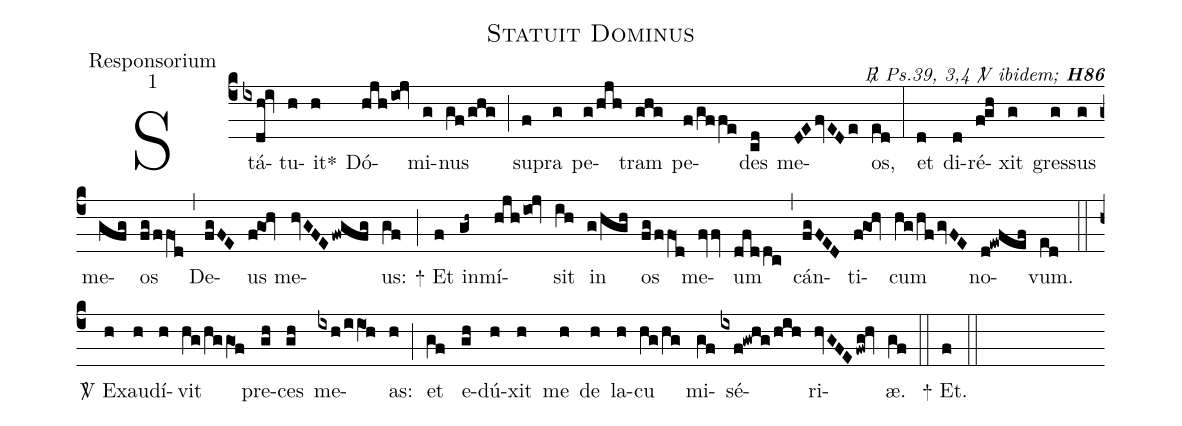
name:Statuit Dominus;
office-part:Responsorium;
mode:1;
commentary:{\itshape\mdseries \Rbar\  Ps.39, 3,4 \Vbar\   ibidem;\/} {\bfseries H86};
%%
(c4) Stá(ixdh!iv)tu(h)it<sp>*</sp>(h) Dó(hjh/io0!jv)mi(g)nus(gf/ghg) (;) su(f)pra(g) pe(g/hjh)tram(ghg) pe(f/gffe)des(cd) me(DEfvEDe)os,(ed) (:)
et(d) di(d)ré(fgh)xit(g) gres(g)sus(g) me(gfg)os(fg/ffO1d) (,)
De(fgFE)us(f!go1!hv) me(hvGFEfwgfg)us:(gf) (;)
<sp>+</sp> Et(f) in(gh~)mí(hjh/io0!jv)sit(ih) in(g/hgh) os(fg/ffO1d) me(fvv)um(dfddc) (,)
cán(fgFED)ti(f!go1!hv)cum(hg/hfgvFE) no(d!ewfef)vum.(ed) (::)
<sp>V/</sp> Ex(h)au(h)dí(h)vit(hg/hggO1f) pre(gh)ces(gh) me(ixh/iiO1h)as:(h) (;)
et(gf) e(gh)dú(h)xit(h) me(h) de(h) la(h)cu(hg/hg) mi(gf)sé(ixf!gwhg/hih)ri(hvGFEfwg!hv)æ.(gf) (::)
<sp>+</sp> Et.(f) (::)
